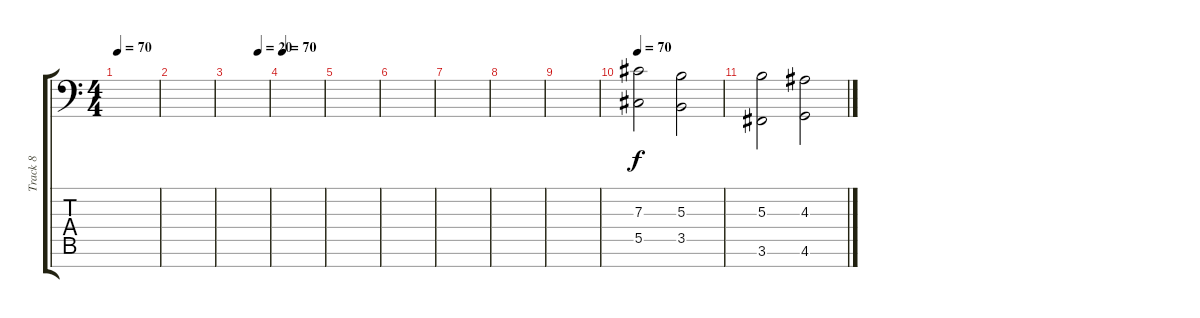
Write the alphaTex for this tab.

\track ("Track 8" "Track 8") {instrument synthstrings1}
\staff {score tabs}
\tuning (Eb4 Bb3 Gb3 Db3 Ab2 Eb2 Bb1) {hide}
\ts (4 4)
\tempo 70
\clef f4
\ks c
|
|
\tempo (20 0.75)
|
\tempo 70
|
|
|
|
|
|
\tempo 70
(7.3 5.5).2 (5.3 3.5).2 |
(5.3 3.6).2 (4.3 4.6).2
